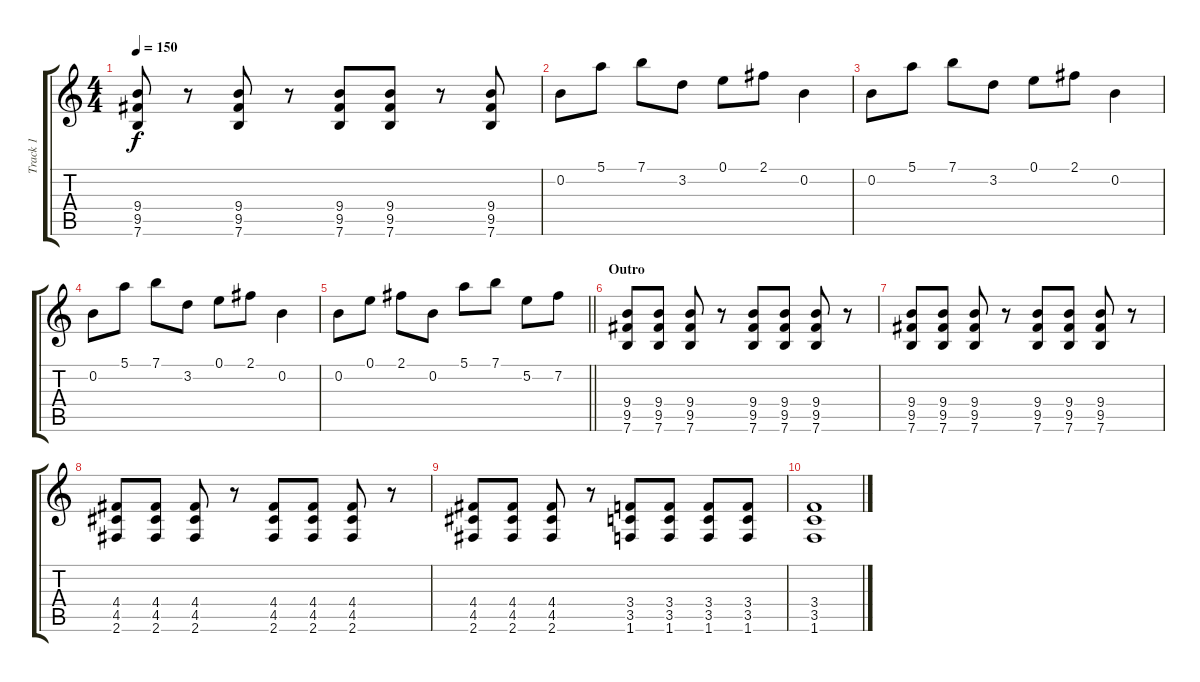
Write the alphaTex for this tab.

\track ("Track 1" "Track 1") {instrument distortionguitar}
\staff {score tabs}
\tuning (E4 B3 G3 D3 A2 E2) {hide}
\ts (4 4)
\tempo 150
\clef g2
\ks c
(9.4 9.5 7.6).8{dy f} r.8 (9.4 9.5 7.6).8 r.8 (9.4 9.5 7.6).8 (9.4 9.5 7.6).8 r.8 (9.4 9.5 7.6).8 |
0.2.8 5.1.8 7.1.8 3.2.8 0.1.8 2.1.8 0.2.4 |
0.2.8 5.1.8 7.1.8 3.2.8 0.1.8 2.1.8 0.2.4 |
0.2.8 5.1.8 7.1.8 3.2.8 0.1.8 2.1.8 0.2.4 |
\barLineRight lightlight
0.2.8 0.1.8 2.1.8 0.2.8 5.1.8 7.1.8 5.2.8 7.2.8 |
\section ("" "Outro")
(9.4 9.5 7.6).8 (9.4 9.5 7.6).8 (9.4 9.5 7.6).8 r.8 (9.4 9.5 7.6).8 (9.4 9.5 7.6).8 (9.4 9.5 7.6).8 r.8 |
(9.4 9.5 7.6).8 (9.4 9.5 7.6).8 (9.4 9.5 7.6).8 r.8 (9.4 9.5 7.6).8 (9.4 9.5 7.6).8 (9.4 9.5 7.6).8 r.8 |
(4.4 4.5 2.6).8 (4.4 4.5 2.6).8 (4.4 4.5 2.6).8 r.8 (4.4 4.5 2.6).8 (4.4 4.5 2.6).8 (4.4 4.5 2.6).8 r.8 |
(4.4 4.5 2.6).8 (4.4 4.5 2.6).8 (4.4 4.5 2.6).8 r.8 (3.4 3.5 1.6).8 (3.4 3.5 1.6).8 (3.4 3.5 1.6).8 (3.4 3.5 1.6).8 |
(3.4 3.5 1.6).1
